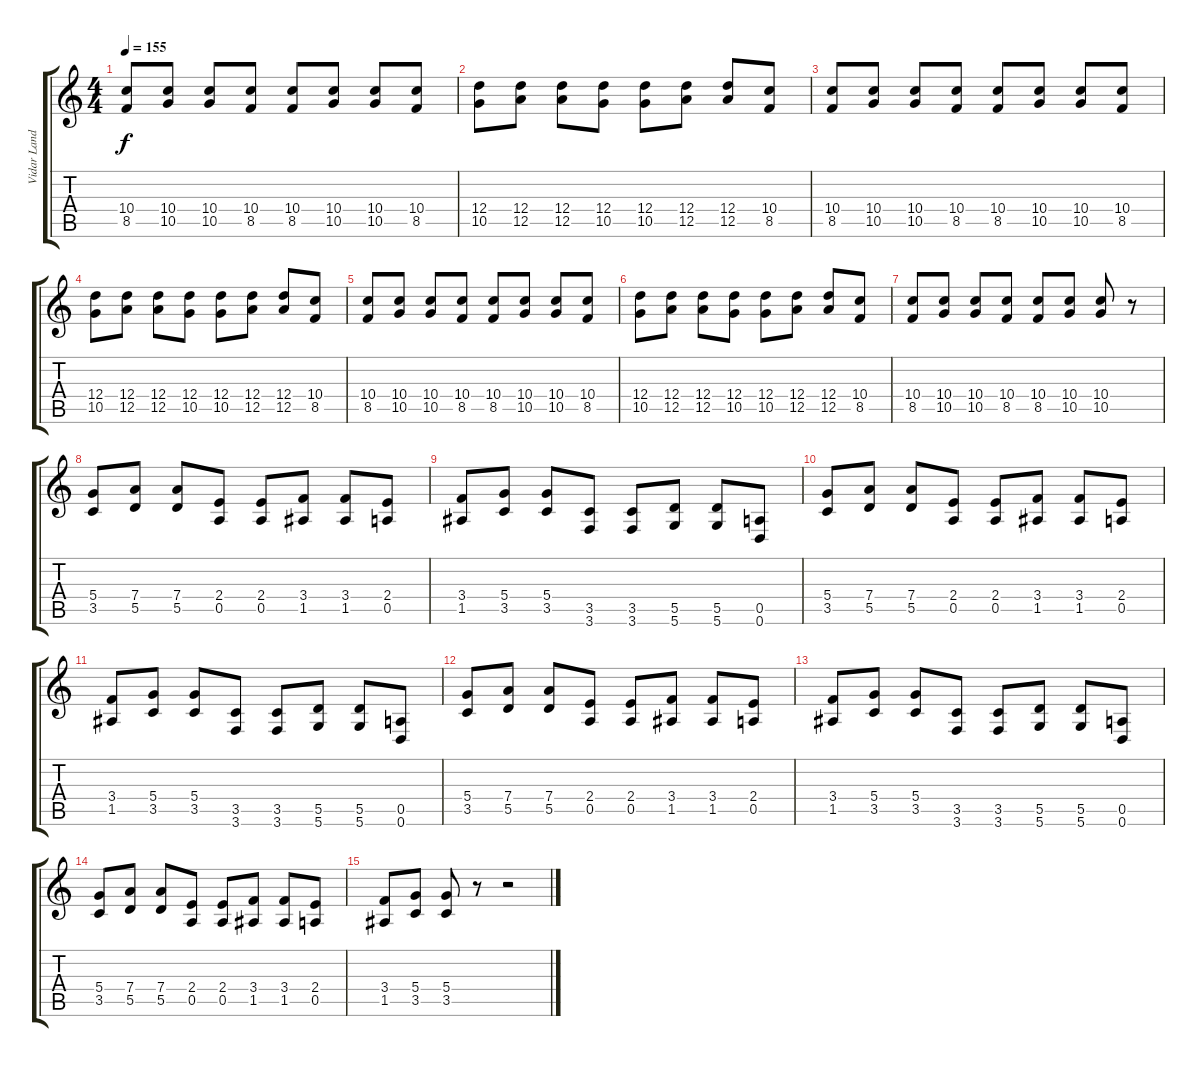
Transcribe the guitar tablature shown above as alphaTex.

\track ("Vidar Landa" "Vidar Land") {instrument distortionguitar}
\staff {score tabs}
\tuning (E4 B3 G3 D3 A2 D2) {hide}
\ts (4 4)
\tempo 155
\clef g2
\ks c
(10.4 8.5).8{dy f} (10.4 10.5).8 (10.4 10.5).8 (10.4 8.5).8 (10.4 8.5).8 (10.4 10.5).8 (10.4 10.5).8 (10.4 8.5).8 |
(12.4 10.5).8 (12.4 12.5).8 (12.4 12.5).8 (12.4 10.5).8 (12.4 10.5).8 (12.4 12.5).8 (12.4 12.5).8 (10.4 8.5).8 |
(10.4 8.5).8 (10.4 10.5).8 (10.4 10.5).8 (10.4 8.5).8 (10.4 8.5).8 (10.4 10.5).8 (10.4 10.5).8 (10.4 8.5).8 |
(12.4 10.5).8 (12.4 12.5).8 (12.4 12.5).8 (12.4 10.5).8 (12.4 10.5).8 (12.4 12.5).8 (12.4 12.5).8 (10.4 8.5).8 |
(10.4 8.5).8 (10.4 10.5).8 (10.4 10.5).8 (10.4 8.5).8 (10.4 8.5).8 (10.4 10.5).8 (10.4 10.5).8 (10.4 8.5).8 |
(12.4 10.5).8 (12.4 12.5).8 (12.4 12.5).8 (12.4 10.5).8 (12.4 10.5).8 (12.4 12.5).8 (12.4 12.5).8 (10.4 8.5).8 |
(10.4 8.5).8 (10.4 10.5).8 (10.4 10.5).8 (10.4 8.5).8 (10.4 8.5).8 (10.4 10.5).8 (10.4 10.5).8 r.8 |
(5.4 3.5).8 (7.4 5.5).8 (7.4 5.5).8 (2.4 0.5).8 (2.4 0.5).8 (3.4 1.5).8 (3.4 1.5).8 (2.4 0.5).8 |
(3.4 1.5).8 (5.4 3.5).8 (5.4 3.5).8 (3.5 3.6).8 (3.5 3.6).8 (5.5 5.6).8 (5.5 5.6).8 (0.5 0.6).8 |
(5.4 3.5).8 (7.4 5.5).8 (7.4 5.5).8 (2.4 0.5).8 (2.4 0.5).8 (3.4 1.5).8 (3.4 1.5).8 (2.4 0.5).8 |
(3.4 1.5).8 (5.4 3.5).8 (5.4 3.5).8 (3.5 3.6).8 (3.5 3.6).8 (5.5 5.6).8 (5.5 5.6).8 (0.5 0.6).8 |
(5.4 3.5).8 (7.4 5.5).8 (7.4 5.5).8 (2.4 0.5).8 (2.4 0.5).8 (3.4 1.5).8 (3.4 1.5).8 (2.4 0.5).8 |
(3.4 1.5).8 (5.4 3.5).8 (5.4 3.5).8 (3.5 3.6).8 (3.5 3.6).8 (5.5 5.6).8 (5.5 5.6).8 (0.5 0.6).8 |
(5.4 3.5).8 (7.4 5.5).8 (7.4 5.5).8 (2.4 0.5).8 (2.4 0.5).8 (3.4 1.5).8 (3.4 1.5).8 (2.4 0.5).8 |
(3.4 1.5).8 (5.4 3.5).8 (5.4 3.5).8 r.8 r.2
